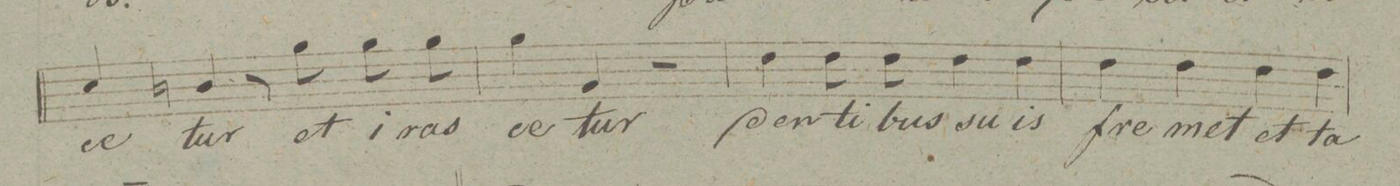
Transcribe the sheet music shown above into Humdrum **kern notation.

**kern	**text	**dynam
*I"Canto.	*	*
*clefC1	*	*
*k[c#f#d#g#]	*	*
*met(c|)	*	*
*M2/2	*	*
4a/	-ce-	.
4gn/	-tur	.
8r	.	.
8ee\	et	.
8ee\	i-	.
8ee\	-ras-	.
=77	=77	=77
4ee\	-ce-	.
4e/	-tur	.
2r	.	.
=78	=78	=78
4b\	den-	.
8b\	-ti-	.
8b\	-bus	.
4b\	su-	.
4b\	-is	.
=79	=79	=79
4b\	fre-	.
4b\	-met	.
4b\	et	.
4b\	ta-	.
=80	=80	=80
*-	*-	*-
